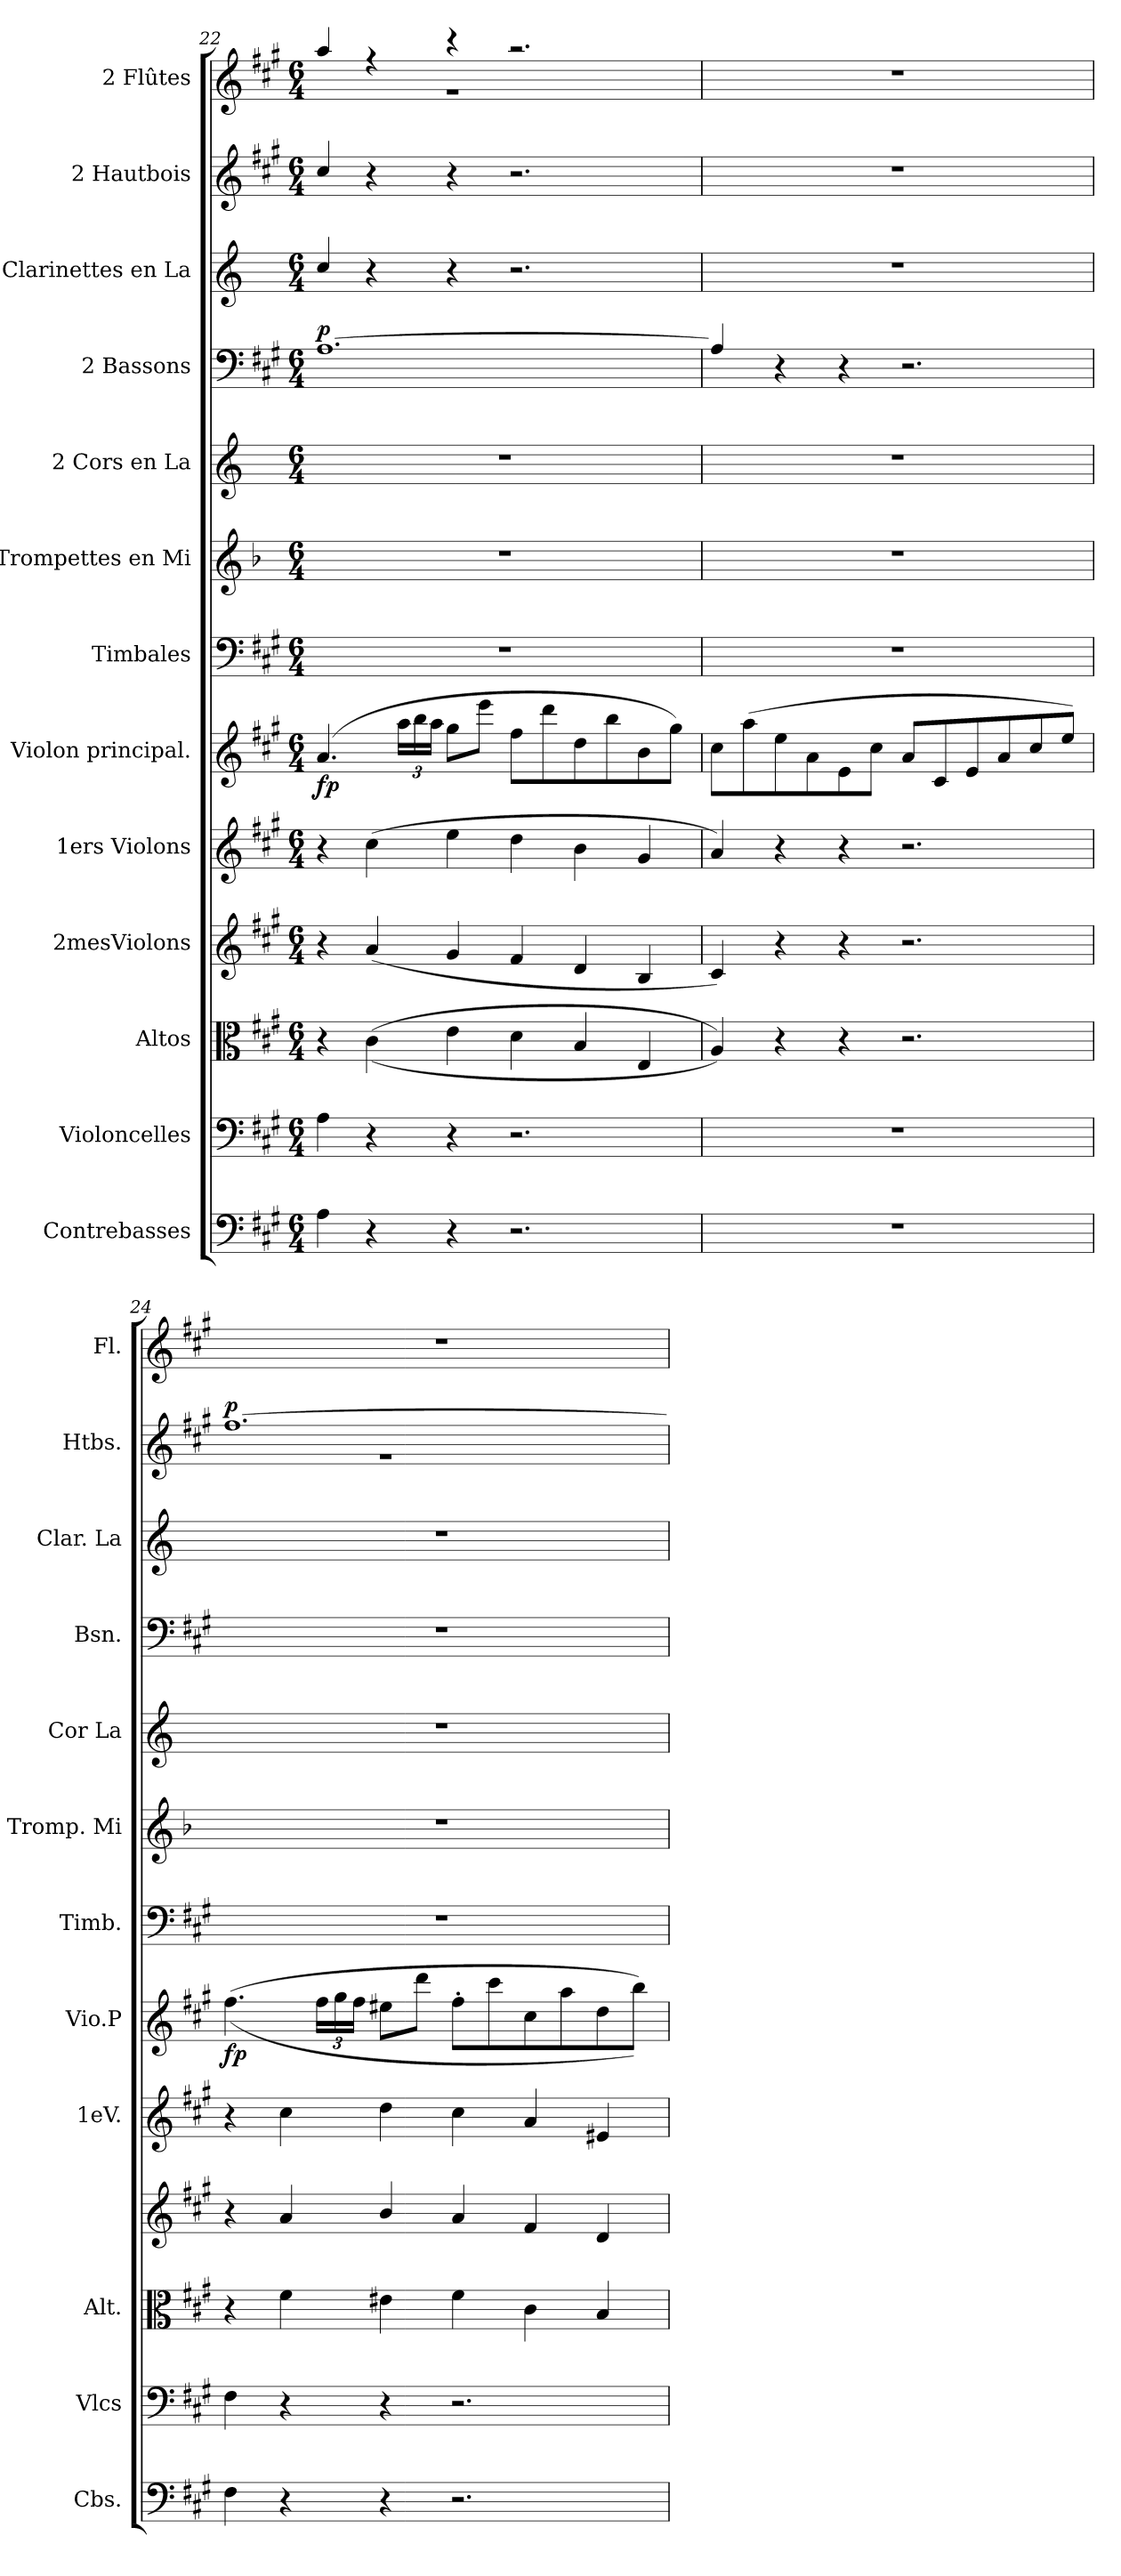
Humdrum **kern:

**kern	**kern	**kern	**kern	**kern	**kern	**dynam	**kern	**kern	**kern	**kern	**dynam	**kern	**kern	**dynam	**kern
*part13	*part12	*part11	*part10	*part9	*part8	*part8	*part7	*part6	*part5	*part4	*part4	*part3	*part2	*part2	*part1
*staff13	*staff12	*staff11	*staff10	*staff9	*staff8	*staff8	*staff7	*staff6	*staff5	*staff4	*staff4	*staff3	*staff2	*staff2	*staff1
*I"Contrebasses	*I"Violoncelles	*I"Altos	*I"2mesViolons	*I"1ers Violons	*I"Violon principal.	*	*I"Timbales	*I"Trompettes en Mi	*I"2 Cors en La	*I"2 Bassons	*	*I"2 Clarinettes en La	*I"2 Hautbois	*	*I"2 Flûtes
*I'Cbs.	*I'Vlcs	*I'Alt.	*	*I'1eV.	*I'Vio.P	*	*I'Timb.	*I'Tromp. Mi	*I'Cor La	*I'Bsn.	*	*I'Clar. La	*I'Htbs.	*	*I'Fl.
*clefF4	*clefF4	*clefC3	*clefG2	*clefG2	*clefG2	*	*clefF4	*clefG2	*clefG2	*clefF4	*	*clefG2	*clefG2	*	*clefG2
*ITrd7c12	*	*	*	*	*	*	*	*ITrd-2c-4	*ITrd2c3	*	*	*ITrd2c3	*	*	*
*k[f#c#g#]	*k[f#c#g#]	*k[f#c#g#]	*k[f#c#g#]	*k[f#c#g#]	*k[f#c#g#]	*	*k[f#c#g#]	*k[f#c#g#]	*k[f#c#g#]	*k[f#c#g#]	*	*k[f#c#g#]	*k[f#c#g#]	*	*k[f#c#g#]
*M6/4	*M6/4	*M6/4	*M6/4	*M6/4	*M6/4	*	*M6/4	*M6/4	*M6/4	*M6/4	*	*M6/4	*M6/4	*	*M6/4
=22	=22	=22	=22	=22	=22	=22	=22	=22	=22	=22	=22	=22	=22	=22	=22
*	*	*	*	*	*	*	*	*	*	*	*	*	*	*	*^
!	!	!	!	!	!	!LO:DY:b	!	!	!	!	!LO:DY:a	!	!	!	!	!
4AA\	4A\	4r	4r	4r	(>4.a/	fp	1.r	1.r	1.r	[1.A	p	4a/	4cc#/	.	4aa/	2ryy
4r	4r	(>(>4c#\	(<4a/	(>4cc#\	.	.	.	.	.	.	.	4r	4r	.	4rff	.
*	*	*	*	*	*Xbrackettup	*	*	*	*	*	*	*	*	*	*	*
.	.	.	.	.	24aa\LL	.	.	.	.	.	.	.	.	.	.	.
.	.	.	.	.	24bb\	.	.	.	.	.	.	.	.	.	.	.
.	.	.	.	.	24aa\JJ	.	.	.	.	.	.	.	.	.	.	.
4r	4r	4e\	4g#/	4ee\	8gg#\L	.	.	.	.	.	.	4r	4r	.	4r	1r
.	.	.	.	.	8eee\J	.	.	.	.	.	.	.	.	.	.	.
2.r	2.r	4d\	4f#/	4dd\	8ff#\L	.	.	.	.	.	.	2.r	2.r	.	2.r	.
.	.	.	.	.	8ddd\	.	.	.	.	.	.	.	.	.	.	.
.	.	4B/	4d/	4b\	8dd\	.	.	.	.	.	.	.	.	.	.	.
.	.	.	.	.	8bb\	.	.	.	.	.	.	.	.	.	.	.
.	.	4E/	4B/	4g#/	8b\	.	.	.	.	.	.	.	.	.	.	.
.	.	.	.	.	8gg#\J)	.	.	.	.	.	.	.	.	.	.	.
*	*	*	*	*	*	*	*	*	*	*	*	*	*	*	*v	*v
=23	=23	=23	=23	=23	=23	=23	=23	=23	=23	=23	=23	=23	=23	=23	=23
1.r	1.r	4A/))	4c#/)	4a/)	8cc#\L	.	1.r	1.r	1.r	4A/]	.	1.r	1.r	.	1.r
.	.	.	.	.	(>8aa\	.	.	.	.	.	.	.	.	.	.
.	.	4r	4r	4r	8ee\	.	.	.	.	4r	.	.	.	.	.
.	.	.	.	.	8a\	.	.	.	.	.	.	.	.	.	.
.	.	4r	4r	4r	8e\	.	.	.	.	4r	.	.	.	.	.
.	.	.	.	.	8cc#\J	.	.	.	.	.	.	.	.	.	.
.	.	2.r	2.r	2.r	8a/L	.	.	.	.	2.r	.	.	.	.	.
.	.	.	.	.	8c#/	.	.	.	.	.	.	.	.	.	.
.	.	.	.	.	8e/	.	.	.	.	.	.	.	.	.	.
.	.	.	.	.	8a/	.	.	.	.	.	.	.	.	.	.
.	.	.	.	.	8cc#/	.	.	.	.	.	.	.	.	.	.
.	.	.	.	.	8ee/J)	.	.	.	.	.	.	.	.	.	.
=24	=24	=24	=24	=24	=24	=24	=24	=24	=24	=24	=24	=24	=24	=24	=24
*	*	*	*	*	*	*	*	*	*	*	*	*	*^	*	*
!	!	!	!	!	!	!LO:DY:b	!	!	!	!	!	!	!	!	!LO:DY:a	!
4FF#\	4F#\	4r	4r	4r	(>(>4.ff#\	fp	1.r	1.r	1.r	1.r	.	1.r	[1.ff#	2ryy	p	1.r
4r	4r	4f#\	4a/	4cc#\	.	.	.	.	.	.	.	.	.	.	.	.
.	.	.	.	.	24ff#\LL	.	.	.	.	.	.	.	.	.	.	.
.	.	.	.	.	24gg#\	.	.	.	.	.	.	.	.	.	.	.
.	.	.	.	.	24ff#\JJ	.	.	.	.	.	.	.	.	.	.	.
4r	4r	4e#X\	4b/	4dd\	8ee#X\L	.	.	.	.	.	.	.	.	1r	.	.
.	.	.	.	.	8ddd\J	.	.	.	.	.	.	.	.	.	.	.
2.r	2.r	4f#\	4a/	4cc#\	8ff#'\L	.	.	.	.	.	.	.	.	.	.	.
.	.	.	.	.	8ccc#\	.	.	.	.	.	.	.	.	.	.	.
.	.	4c#\	4f#/	4a/	8cc#\	.	.	.	.	.	.	.	.	.	.	.
.	.	.	.	.	8aa\	.	.	.	.	.	.	.	.	.	.	.
.	.	4B/	4d/	4e#X/	8dd\	.	.	.	.	.	.	.	.	.	.	.
.	.	.	.	.	8bb\J))	.	.	.	.	.	.	.	.	.	.	.
*	*	*	*	*	*	*	*	*	*	*	*	*	*v	*v	*	*
=	=	=	=	=	=	=	=	=	=	=	=	=	=	=	=
*-	*-	*-	*-	*-	*-	*-	*-	*-	*-	*-	*-	*-	*-	*-	*-
